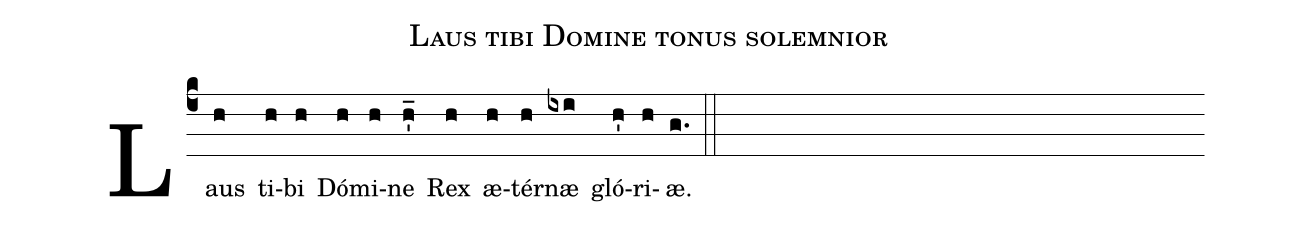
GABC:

name: Laus tibi Domine tonus solemnior;
%%
(c4)Laus(h) ti(h)bi(h) Dó(h)mi(h)ne(h'_) Rex(h) æ(h)tér(h)næ(ixi) gló-(h')ri-(h)æ.(g.) (::)
